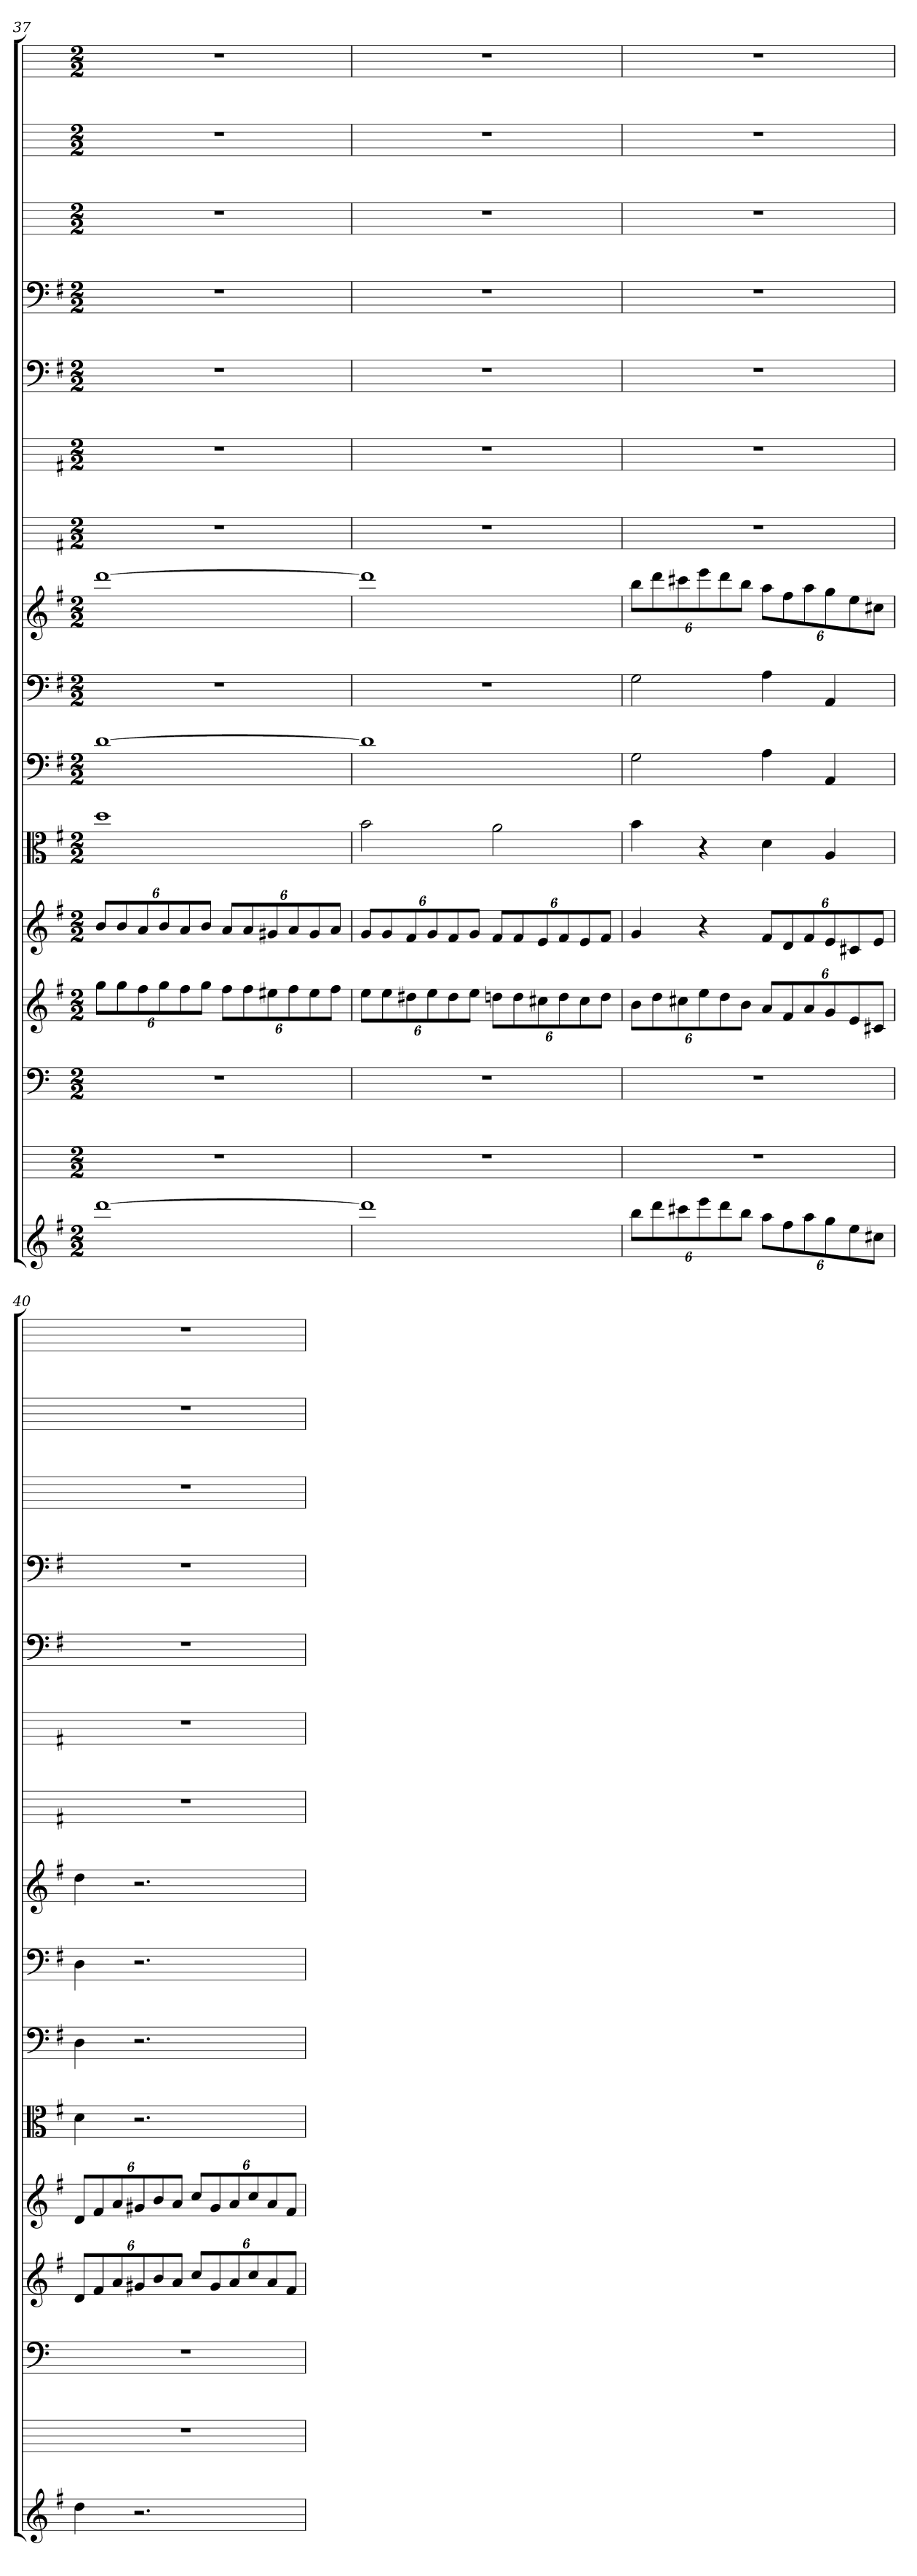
**kern	**kern	**kern	**kern	**kern	**kern	**kern	**kern	**kern	**kern	**kern	**kern	**kern	**kern	**kern	**kern
*part16	*part15	*part14	*part13	*part12	*part11	*part10	*part9	*part8	*part7	*part6	*part5	*part4	*part3	*part2	*part1
*staff16	*staff15	*staff14	*staff13	*staff12	*staff11	*staff10	*staff9	*staff8	*staff7	*staff6	*staff5	*staff4	*staff3	*staff2	*staff1
*	*	*clefF4	*	*	*clefC3	*clefF4	*clefF4	*	*	*	*clefF4	*clefF4	*	*	*
*k[f#]	*k[]	*k[]	*k[f#]	*k[f#]	*k[f#]	*k[f#]	*k[f#]	*k[f#]	*k[f#]	*k[f#]	*k[f#]	*k[f#]	*k[]	*k[]	*k[]
*M2/2	*M2/2	*M2/2	*M2/2	*M2/2	*M2/2	*M2/2	*M2/2	*M2/2	*M2/2	*M2/2	*M2/2	*M2/2	*M2/2	*M2/2	*M2/2
=37	=37	=37	=37	=37	=37	=37	=37	=37	=37	=37	=37	=37	=37	=37	=37
[1ddd	1r	1r	12ggL	12bL	1dd	[1d	1r	[1ddd	1r	1r	1r	1r	1r	1r	1r
.	.	.	12gg	12b	.	.	.	.	.	.	.	.	.	.	.
.	.	.	12ff#	12a	.	.	.	.	.	.	.	.	.	.	.
.	.	.	12gg	12b	.	.	.	.	.	.	.	.	.	.	.
.	.	.	12ff#	12a	.	.	.	.	.	.	.	.	.	.	.
.	.	.	12ggJ	12bJ	.	.	.	.	.	.	.	.	.	.	.
.	.	.	12ff#L	12aL	.	.	.	.	.	.	.	.	.	.	.
.	.	.	12ff#	12a	.	.	.	.	.	.	.	.	.	.	.
.	.	.	12ee#X	12g#X	.	.	.	.	.	.	.	.	.	.	.
.	.	.	12ff#	12a	.	.	.	.	.	.	.	.	.	.	.
.	.	.	12ee#	12g#	.	.	.	.	.	.	.	.	.	.	.
.	.	.	12ff#J	12aJ	.	.	.	.	.	.	.	.	.	.	.
=38	=38	=38	=38	=38	=38	=38	=38	=38	=38	=38	=38	=38	=38	=38	=38
1ddd]	1r	1r	12eeL	12gL	2b	1d]	1r	1ddd]	1r	1r	1r	1r	1r	1r	1r
.	.	.	12ee	12g	.	.	.	.	.	.	.	.	.	.	.
.	.	.	12dd#X	12f#	.	.	.	.	.	.	.	.	.	.	.
.	.	.	12ee	12g	.	.	.	.	.	.	.	.	.	.	.
.	.	.	12dd#	12f#	.	.	.	.	.	.	.	.	.	.	.
.	.	.	12eeJ	12gJ	.	.	.	.	.	.	.	.	.	.	.
.	.	.	12ddnL	12f#L	2a	.	.	.	.	.	.	.	.	.	.
.	.	.	12dd	12f#	.	.	.	.	.	.	.	.	.	.	.
.	.	.	12cc#X	12e	.	.	.	.	.	.	.	.	.	.	.
.	.	.	12dd	12f#	.	.	.	.	.	.	.	.	.	.	.
.	.	.	12cc#	12e	.	.	.	.	.	.	.	.	.	.	.
.	.	.	12ddJ	12f#J	.	.	.	.	.	.	.	.	.	.	.
=39	=39	=39	=39	=39	=39	=39	=39	=39	=39	=39	=39	=39	=39	=39	=39
12bbL	1r	1r	12bL	4g	4b	2G	2G	12bbL	1r	1r	1r	1r	1r	1r	1r
12ddd	.	.	12dd	.	.	.	.	12ddd	.	.	.	.	.	.	.
12ccc#X	.	.	12cc#X	.	.	.	.	12ccc#X	.	.	.	.	.	.	.
12eee	.	.	12ee	4r	4r	.	.	12eee	.	.	.	.	.	.	.
12ddd	.	.	12dd	.	.	.	.	12ddd	.	.	.	.	.	.	.
12bbJ	.	.	12bJ	.	.	.	.	12bbJ	.	.	.	.	.	.	.
12aaL	.	.	12aL	12f#L	4d	4A	4A	12aaL	.	.	.	.	.	.	.
12ff#	.	.	12f#	12d	.	.	.	12ff#	.	.	.	.	.	.	.
12aa	.	.	12a	12f#	.	.	.	12aa	.	.	.	.	.	.	.
12gg	.	.	12g	12e	4A	4AA	4AA	12gg	.	.	.	.	.	.	.
12ee	.	.	12e	12c#X	.	.	.	12ee	.	.	.	.	.	.	.
12cc#XJ	.	.	12c#XJ	12eJ	.	.	.	12cc#XJ	.	.	.	.	.	.	.
=40	=40	=40	=40	=40	=40	=40	=40	=40	=40	=40	=40	=40	=40	=40	=40
4dd	1r	1r	12dL	12dL	4d	4D	4D	4dd	1r	1r	1r	1r	1r	1r	1r
.	.	.	12f#	12f#	.	.	.	.	.	.	.	.	.	.	.
.	.	.	12a	12a	.	.	.	.	.	.	.	.	.	.	.
2.r	.	.	12g#X	12g#X	2.r	2.r	2.r	2.r	.	.	.	.	.	.	.
.	.	.	12b	12b	.	.	.	.	.	.	.	.	.	.	.
.	.	.	12aJ	12aJ	.	.	.	.	.	.	.	.	.	.	.
.	.	.	12ccL	12ccL	.	.	.	.	.	.	.	.	.	.	.
.	.	.	12g#	12g#	.	.	.	.	.	.	.	.	.	.	.
.	.	.	12a	12a	.	.	.	.	.	.	.	.	.	.	.
.	.	.	12cc	12cc	.	.	.	.	.	.	.	.	.	.	.
.	.	.	12a	12a	.	.	.	.	.	.	.	.	.	.	.
.	.	.	12f#J	12f#J	.	.	.	.	.	.	.	.	.	.	.
=	=	=	=	=	=	=	=	=	=	=	=	=	=	=	=
*-	*-	*-	*-	*-	*-	*-	*-	*-	*-	*-	*-	*-	*-	*-	*-
